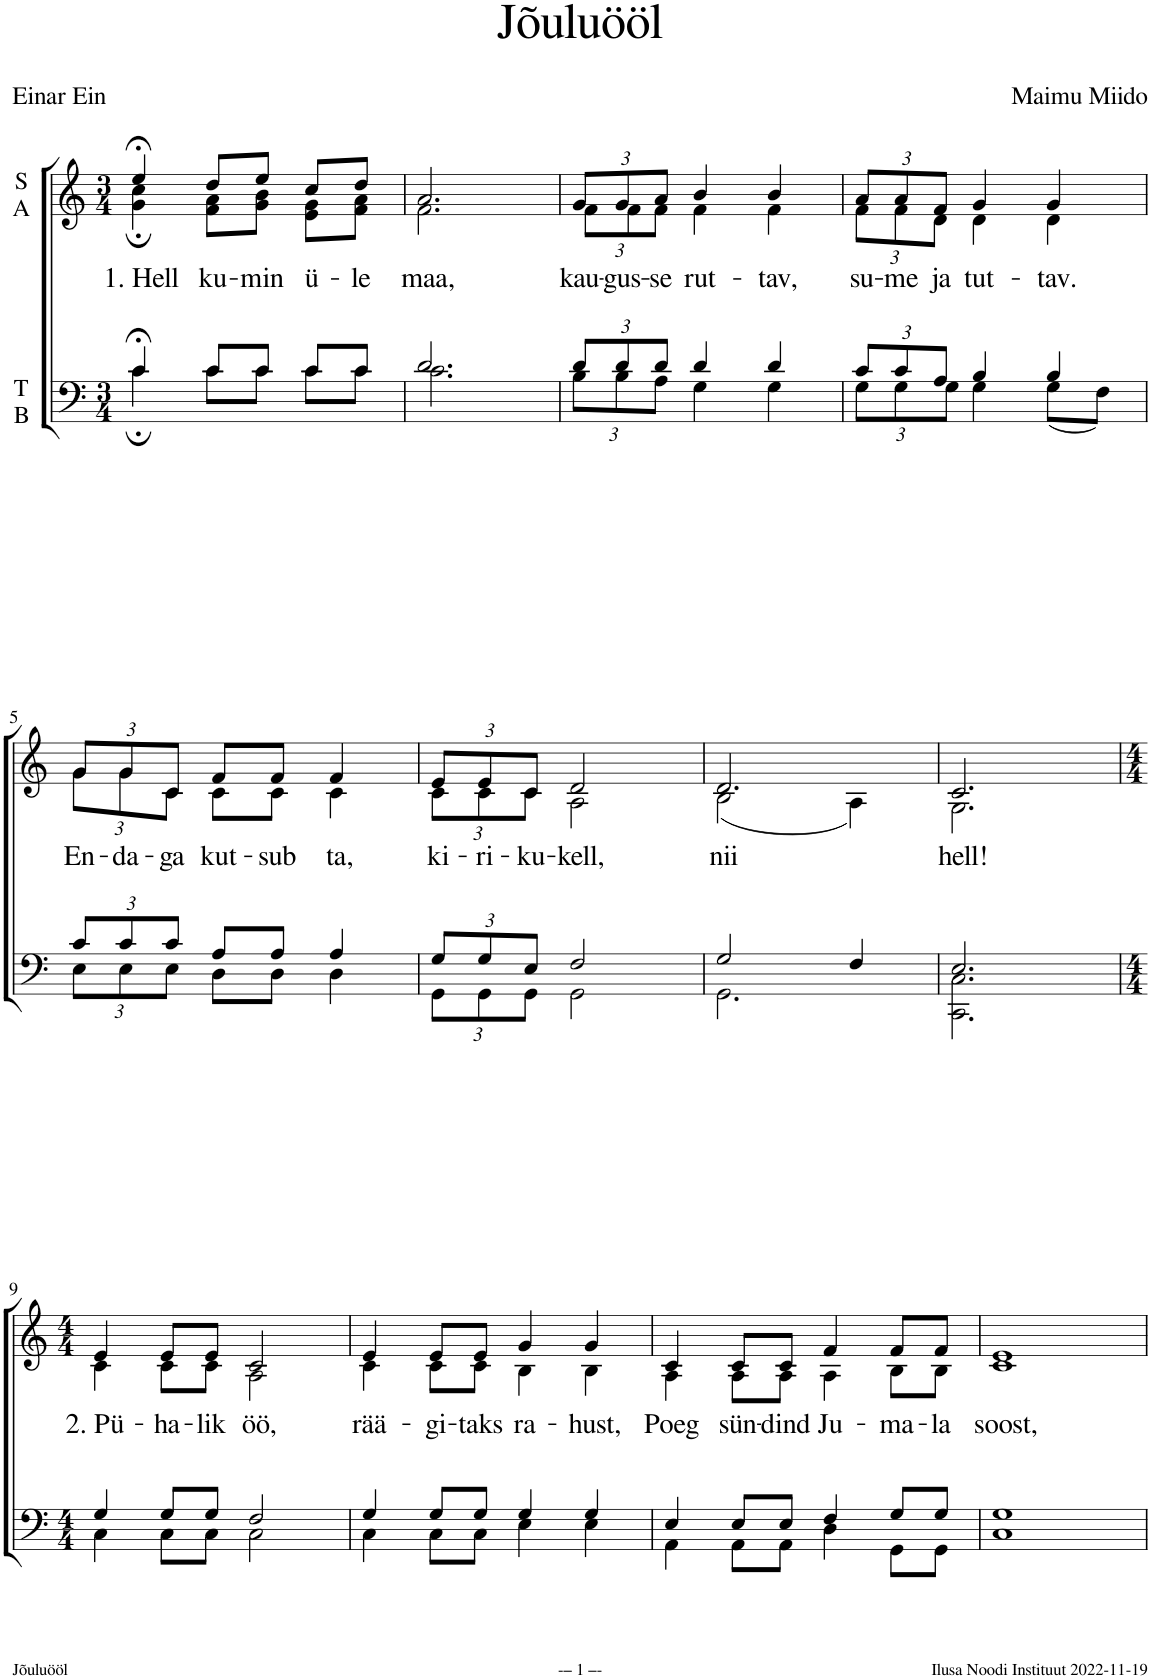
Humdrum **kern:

**kern	**kern	**text
*part2	*part1	*part1
*staff2	*staff1	*staff1
*I"T B	*I"S A	*
*clefF4	*clefG2	*
*	*Trd1c2	*
*k[]	*k[]	*
*M3/4	*M3/4	*
=1	=1	=1
*^	*	*
!	!	!	!LO:LY:b
*	*	*^	*
4c;</	4c;\	4ee;</	4g\; 4cc\;	1. Hell
!	!	!	!	!LO:LY:b
8c/L	8c\L	8dd/L	8f\ 8a\L	ku-
!	!	!	!	!LO:LY:b
8c/J	8c\J	8ee/J	8g\ 8b\J	-min
!	!	!	!	!LO:LY:b
8c/L	8c\L	8cc/L	8e\ 8g\L	ü-
!	!	!	!	!LO:LY:b
8c/J	8c\J	8dd/J	8f\ 8a\J	-le
=2	=2	=2	=2	=2
!	!	!	!	!LO:LY:b
2.d/	2.c\	2.a/	2.f\	maa,
=3	=3	=3	=3	=3
*Xbrackettup	*	*Xbrackettup	*	*
!	!	!	!	!LO:LY:b
12d/L	12B\L	12g/L	12f\L	kau-
!	!	!	!	!LO:LY:b
12d/	12B\	12g/	12f\	-gus-
!	!	!	!	!LO:LY:b
12d/J	12A\J	12a/J	12f\J	-se
!	!	!	!	!LO:LY:b
4d/	4G\	4b/	4f\	rut-
!	!	!	!	!LO:LY:b
4d/	4G\	4b/	4f\	-tav,
=4	=4	=4	=4	=4
!	!	!	!	!LO:LY:b
12c/L	12G\L	12a/L	12f\L	su-
!	!	!	!	!LO:LY:b
12c/	12G\	12a/	12f\	-me
!	!	!	!	!LO:LY:b
12A/J	12G\J	12f/J	12d\J	ja
!	!	!	!	!LO:LY:b
4B/	4G\	4g/	4d\	tut-
!	!	!	!	!LO:LY:b
4B/	(8G\L	4g/	4d\	-tav.
.	8F\J)	.	.	.
!!LO:LB:g=z	!!
=5	=5	=5	=5	=5
!	!	!	!	!LO:LY:b
12c/L	12E\L	12g/L	12g\L	En-
!	!	!	!	!LO:LY:b
12c/	12E\	12g/	12g\	-da-
!	!	!	!	!LO:LY:b
12c/J	12E\J	12c/J	12c\J	-ga
!	!	!	!	!LO:LY:b
8A/L	8D\L	8f/L	8c\L	kut-
!	!	!	!	!LO:LY:b
8A/J	8D\J	8f/J	8c\J	-sub
!	!	!	!	!LO:LY:b
4A/	4D\	4f/	4c\	ta,
=6	=6	=6	=6	=6
!	!	!	!	!LO:LY:b
12G/L	12GG\L	12e/L	12c\L	ki-
!	!	!	!	!LO:LY:b
12G/	12GG\	12e/	12c\	-ri-
!	!	!	!	!LO:LY:b
12E/J	12GG\J	12c/J	12c\J	-ku-
!	!	!	!	!LO:LY:b
2F/	2GG\	2d/	2A\	-kell,
=7	=7	=7	=7	=7
!	!	!	!	!LO:LY:b
2G/	2.GG\	2.d/	(2B\	nii
4F/	.	.	4A\)	.
=8	=8	=8	=8	=8
!	!	!	!	!LO:LY:b
2.E/	2.CC\ 2.C\	2.c/	2.G\	hell!
!!LO:LB:g=z	!!
=9	=9	=9	=9	=9
*M4/4	*	*M4/4	*	*
!	!	!	!	!LO:LY:b
4G/	4C\	4e/	4c\	2. Pü-
!	!	!	!	!LO:LY:b
8G/L	8C\L	8e/L	8c\L	-ha-
!	!	!	!	!LO:LY:b
8G/J	8C\J	8e/J	8c\J	-lik
!	!	!	!	!LO:LY:b
2F/	2C\	2c/	2A\	öö,
=10	=10	=10	=10	=10
!	!	!	!	!LO:LY:b
4G/	4C\	4e/	4c\	rää-
!	!	!	!	!LO:LY:b
8G/L	8C\L	8e/L	8c\L	-gi-
!	!	!	!	!LO:LY:b
8G/J	8C\J	8e/J	8c\J	-taks
!	!	!	!	!LO:LY:b
4G/	4E\	4g/	4B\	ra-
!	!	!	!	!LO:LY:b
4G/	4E\	4g/	4B\	-hust,
=11	=11	=11	=11	=11
!	!	!	!	!LO:LY:b
4E/	4AA\	4c/	4A\	Poeg
!	!	!	!	!LO:LY:b
8E/L	8AA\L	8c/L	8A\L	sün-
!	!	!	!	!LO:LY:b
8E/J	8AA\J	8c/J	8A\J	-dind
!	!	!	!	!LO:LY:b
4F/	4D\	4f/	4A\	Ju-
!	!	!	!	!LO:LY:b
8G/L	8GG\L	8f/L	8B\L	-ma-
!	!	!	!	!LO:LY:b
8G/J	8GG\J	8f/J	8B\J	-la
=12	=12	=12	=12	=12
!	!	!	!	!LO:LY:b
1G	1C	1e	1c	soost,
*v	*v	*	*	*
*	*v	*v	*
=	=	=
*-	*-	*-
